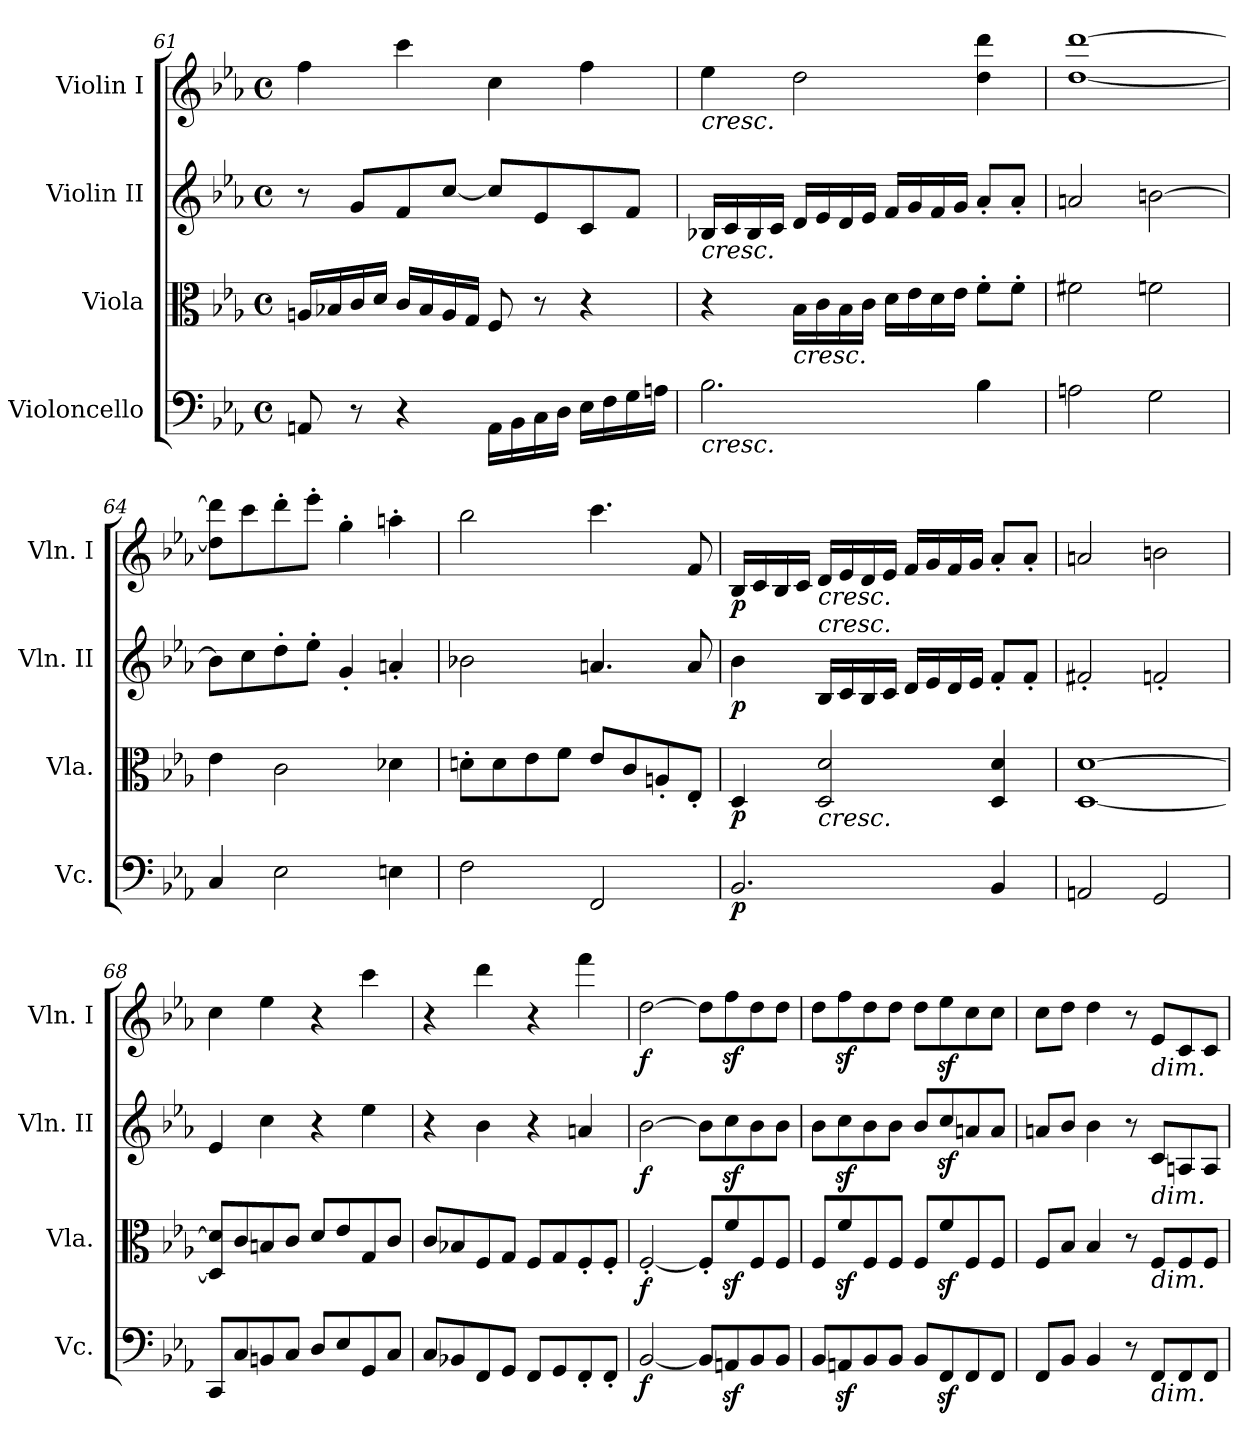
**kern	**dynam	**kern	**dynam	**kern	**dynam	**kern	**dynam
*part4	*part4	*part3	*part3	*part2	*part2	*part1	*part1
*staff4	*staff4	*staff3	*staff3	*staff2	*staff2	*staff1	*staff1
*I"Violoncello	*	*I"Viola	*	*I"Violin II	*	*I"Violin I	*
*I'Vc.	*	*I'Vla.	*	*I'Vln. II	*	*I'Vln. I	*
*clefF4	*	*clefC3	*	*clefG2	*	*clefG2	*
*k[b-e-a-]	*	*k[b-e-a-]	*	*k[b-e-a-]	*	*k[b-e-a-]	*
*E-:	*	*E-:	*	*E-:	*	*E-:	*
*M4/4	*	*M4/4	*	*M4/4	*	*M4/4	*
*met(c)	*	*met(c)	*	*met(c)	*	*met(c)	*
=61	=61	=61	=61	=61	=61	=61	=61
8AAn/	.	16An/LL	.	8r	.	4ff\	.
.	.	16B-X/	.	.	.	.	.
8r	.	16c/	.	8g/L	.	.	.
.	.	16d/JJ	.	.	.	.	.
4r	.	16c/LL	.	8f/	.	4ccc\	.
.	.	16B-/	.	.	.	.	.
.	.	16A/	.	[8cc/J	.	.	.
.	.	16G/JJ	.	.	.	.	.
16AA\LL	.	8F/	.	8cc/L]	.	4cc\	.
16BB-\	.	.	.	.	.	.	.
16C\	.	8r	.	8e-/	.	.	.
16D\JJ	.	.	.	.	.	.	.
16E-\LL	.	4r	.	8c/	.	4ff\	.
16F\	.	.	.	.	.	.	.
16G\	.	.	.	8f/J	.	.	.
16An\JJ	.	.	.	.	.	.	.
!!LO:LB:g=z
=62	=62	=62	=62	=62	=62	=62	=62
!	!	!	!	!	!	!LO:TX:b:i:t=cresc.	!
!	!	!	!	!LO:TX:b:i:t=cresc.	!	!	!
!LO:TX:b:i:t=cresc.	!	!	!	!	!	!	!
2.B-\	.	4r	.	16B-X/LL	.	4ee-\	.
.	.	.	.	16c/	.	.	.
.	.	.	.	16B-/	.	.	.
.	.	.	.	16c/JJ	.	.	.
!	!	!LO:TX:b:i:t=cresc.	!	!	!	!	!
.	.	16B-\LL	.	16d/LL	.	2dd\	.
.	.	16c\	.	16e-/	.	.	.
.	.	16B-\	.	16d/	.	.	.
.	.	16c\JJ	.	16e-/JJ	.	.	.
.	.	16d\LL	.	16f/LL	.	.	.
.	.	16e-\	.	16g/	.	.	.
.	.	16d\	.	16f/	.	.	.
.	.	16e-\JJ	.	16g/JJ	.	.	.
4B-\	.	8f'\L	.	8a-'/L	.	4dd\ 4ddd\	.
.	.	8f'\J	.	8a-'/J	.	.	.
=63	=63	=63	=63	=63	=63	=63	=63
2An\	.	2f#X\	.	2an/	.	[1dd [1ddd	.
2G\	.	2fn\	.	[2bn\	.	.	.
=64	=64	=64	=64	=64	=64	=64	=64
4C/	.	4e-\	.	8b\L]	.	8dd\] 8ddd\]L	.
.	.	.	.	8cc\	.	8ccc\	.
2E-\	.	2c\	.	8dd'\	.	8ddd'\	.
.	.	.	.	8ee-'\J	.	8eee-'\J	.
.	.	.	.	4g'/	.	4gg'\	.
4En\	.	4d-X\	.	4an'/	.	4aan'\	.
=65	=65	=65	=65	=65	=65	=65	=65
2F\	.	8dn'\L	.	2b-X\	.	2bb-\	.
.	.	8d\	.	.	.	.	.
.	.	8e-\	.	.	.	.	.
.	.	8f\J	.	.	.	.	.
2FF/	.	8e-/L	.	4.an/	.	4.ccc\	.
.	.	8c/	.	.	.	.	.
.	.	8An'/	.	.	.	.	.
.	.	8E-'/J	.	8a/	.	8f/	.
!!LO:LB:g=z
=66	=66	=66	=66	=66	=66	=66	=66
!	!LO:DY:b	!	!LO:DY:b	!	!LO:DY:b	!	!LO:DY:b
2.BB-/	p	4D/	p	4b-\	p	16B-/LL	p
.	.	.	.	.	.	16c/	.
.	.	.	.	.	.	16B-/	.
.	.	.	.	.	.	16c/JJ	.
!	!	!	!	!	!	!LO:TX:b:i:t=cresc.	!
!	!	!	!	!LO:TX:a:i:t=cresc.	!	!	!
!	!	!LO:TX:b:i:t=cresc.	!	!	!	!	!
.	.	2D/ 2d/	.	16B-/LL	.	16d/LL	.
.	.	.	.	16c/	.	16e-/	.
.	.	.	.	16B-/	.	16d/	.
.	.	.	.	16c/JJ	.	16e-/JJ	.
.	.	.	.	16d/LL	.	16f/LL	.
.	.	.	.	16e-/	.	16g/	.
.	.	.	.	16d/	.	16f/	.
.	.	.	.	16e-/JJ	.	16g/JJ	.
4BB-/	.	4D/ 4d/	.	8f'/L	.	8a-'/L	.
.	.	.	.	8f'/J	.	8a-'/J	.
=67	=67	=67	=67	=67	=67	=67	=67
2AAn/	.	[1D [1d	.	2f#X'/	.	2an/	.
2GG/	.	.	.	2fn'/	.	2bn\	.
=68	=68	=68	=68	=68	=68	=68	=68
8CC/L	.	8D/] 8d/]L	.	4e-/	.	4cc\	.
8C/	.	8c/	.	.	.	.	.
8BBn/	.	8Bn/	.	4cc\	.	4ee-\	.
8C/J	.	8c/J	.	.	.	.	.
8D/L	.	8d/L	.	4r	.	4r	.
8E-/	.	8e-/	.	.	.	.	.
8GG/	.	8G/	.	4ee-\	.	4ccc\	.
8C/J	.	8c/J	.	.	.	.	.
=69	=69	=69	=69	=69	=69	=69	=69
8C/L	.	8c/L	.	4r	.	4r	.
8BB-X/	.	8B-X/	.	.	.	.	.
8FF/	.	8F/	.	4b-\	.	4ddd\	.
8GG/J	.	8G/J	.	.	.	.	.
8FF/L	.	8F/L	.	4r	.	4r	.
8GG/	.	8G/	.	.	.	.	.
8FF'/	.	8F'/	.	4an/	.	4fff\	.
8FF'/J	.	8F'/J	.	.	.	.	.
=70	=70	=70	=70	=70	=70	=70	=70
!	!LO:DY:b	!	!LO:DY:b	!	!LO:DY:b	!	!LO:DY:b
[2BB-/	f	[2F'/	f	[2b-\	f	[2dd\	f
8BB-/L]	.	8F'/L]	.	8b-\L]	.	8dd\L]	.
8AAnz</	.	8fz</	.	8ccz<\	.	8ffz<\	.
8BB-/	.	8F/	.	8b-\	.	8dd\	.
8BB-/J	.	8F/J	.	8b-\J	.	8dd\J	.
!!LO:LB:g=z
=71	=71	=71	=71	=71	=71	=71	=71
8BB-/L	.	8F/L	.	8b-\L	.	8dd\L	.
8AAnz</	.	8fz</	.	8ccz<\	.	8ffz<\	.
8BB-/	.	8F/	.	8b-\	.	8dd\	.
8BB-/J	.	8F/J	.	8b-\J	.	8dd\J	.
8BB-/L	.	8F/L	.	8b-/L	.	8dd\L	.
8FFz</	.	8fz</	.	8ccz</	.	8ee-z<\	.
8FF/	.	8F/	.	8an/	.	8cc\	.
8FF/J	.	8F/J	.	8a/J	.	8cc\J	.
=72	=72	=72	=72	=72	=72	=72	=72
8FF/L	.	8F/L	.	8an/L	.	8cc\L	.
8BB-/J	.	8B-/J	.	8b-/J	.	8dd\J	.
4BB-/	.	4B-/	.	4b-\	.	4dd\	.
8r	.	8r	.	8r	.	8r	.
!	!	!	!	!	!	!LO:TX:b:i:t=dim.	!
!	!	!	!	!LO:TX:b:i:t=dim.	!	!	!
!	!	!LO:TX:b:i:t=dim.	!	!	!	!	!
!LO:TX:b:i:t=dim.	!	!	!	!	!	!	!
8FF/L	.	8F/L	.	8c/L	.	8e-/L	.
8FF/	.	8F/	.	8An/	.	8c/	.
8FF/J	.	8F/J	.	8A/J	.	8c/J	.
=	=	=	=	=	=	=	=
*-	*-	*-	*-	*-	*-	*-	*-
